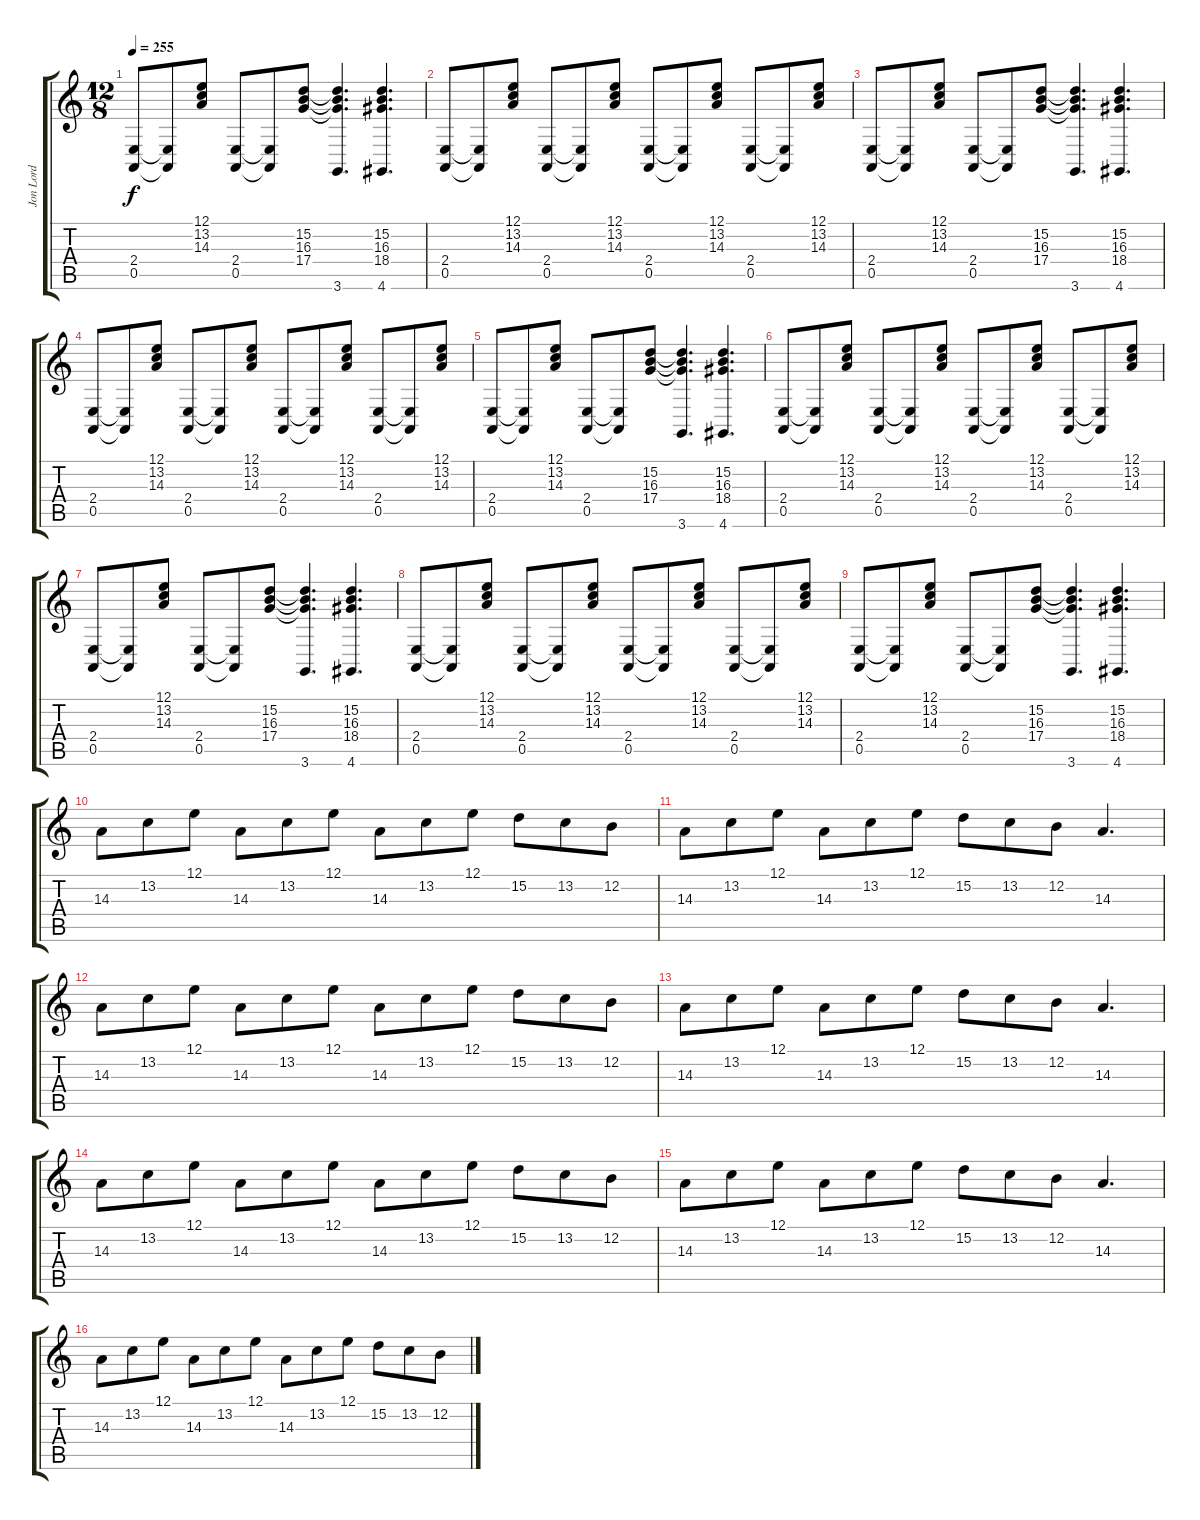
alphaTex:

\track ("Jon Lord" "Jon Lord") {instrument marimba}
\staff {score tabs}
\tuning (E4 B3 G3 D3 A2 E2) {hide}
\ts (12 8)
\tempo 255
\clef g2
\ks c
(2.4 0.5).8{dy f} (2.4{t} 0.5{t}).8 (12.1 13.2 14.3).8 (2.4 0.5).8 (2.4{t} 0.5{t}).8 (15.2 16.3 17.4).8 (15.2{t} 16.3{t} 17.4{t} 3.6).4{d} (15.2 16.3 18.4 4.6).4{d} |
(2.4 0.5).8 (2.4{t} 0.5{t}).8 (12.1 13.2 14.3).8 (2.4 0.5).8 (2.4{t} 0.5{t}).8 (12.1 13.2 14.3).8 (2.4 0.5).8 (2.4{t} 0.5{t}).8 (12.1 13.2 14.3).8 (2.4 0.5).8 (2.4{t} 0.5{t}).8 (12.1 13.2 14.3).8 |
(2.4 0.5).8 (2.4{t} 0.5{t}).8 (12.1 13.2 14.3).8 (2.4 0.5).8 (2.4{t} 0.5{t}).8 (15.2 16.3 17.4).8 (15.2{t} 16.3{t} 17.4{t} 3.6).4{d} (15.2 16.3 18.4 4.6).4{d} |
(2.4 0.5).8 (2.4{t} 0.5{t}).8 (12.1 13.2 14.3).8 (2.4 0.5).8 (2.4{t} 0.5{t}).8 (12.1 13.2 14.3).8 (2.4 0.5).8 (2.4{t} 0.5{t}).8 (12.1 13.2 14.3).8 (2.4 0.5).8 (2.4{t} 0.5{t}).8 (12.1 13.2 14.3).8 |
(2.4 0.5).8 (2.4{t} 0.5{t}).8 (12.1 13.2 14.3).8 (2.4 0.5).8 (2.4{t} 0.5{t}).8 (15.2 16.3 17.4).8 (15.2{t} 16.3{t} 17.4{t} 3.6).4{d} (15.2 16.3 18.4 4.6).4{d} |
(2.4 0.5).8 (2.4{t} 0.5{t}).8 (12.1 13.2 14.3).8 (2.4 0.5).8 (2.4{t} 0.5{t}).8 (12.1 13.2 14.3).8 (2.4 0.5).8 (2.4{t} 0.5{t}).8 (12.1 13.2 14.3).8 (2.4 0.5).8 (2.4{t} 0.5{t}).8 (12.1 13.2 14.3).8 |
(2.4 0.5).8 (2.4{t} 0.5{t}).8 (12.1 13.2 14.3).8 (2.4 0.5).8 (2.4{t} 0.5{t}).8 (15.2 16.3 17.4).8 (15.2{t} 16.3{t} 17.4{t} 3.6).4{d} (15.2 16.3 18.4 4.6).4{d} |
(2.4 0.5).8 (2.4{t} 0.5{t}).8 (12.1 13.2 14.3).8 (2.4 0.5).8 (2.4{t} 0.5{t}).8 (12.1 13.2 14.3).8 (2.4 0.5).8 (2.4{t} 0.5{t}).8 (12.1 13.2 14.3).8 (2.4 0.5).8 (2.4{t} 0.5{t}).8 (12.1 13.2 14.3).8 |
(2.4 0.5).8 (2.4{t} 0.5{t}).8 (12.1 13.2 14.3).8 (2.4 0.5).8 (2.4{t} 0.5{t}).8 (15.2 16.3 17.4).8 (15.2{t} 16.3{t} 17.4{t} 3.6).4{d} (15.2 16.3 18.4 4.6).4{d} |
14.3.8 13.2.8 12.1.8 14.3.8 13.2.8 12.1.8 14.3.8 13.2.8 12.1.8 15.2.8 13.2.8 12.2.8 |
14.3.8 13.2.8 12.1.8 14.3.8 13.2.8 12.1.8 15.2.8 13.2.8 12.2.8 14.3.4{d} |
14.3.8 13.2.8 12.1.8 14.3.8 13.2.8 12.1.8 14.3.8 13.2.8 12.1.8 15.2.8 13.2.8 12.2.8 |
14.3.8 13.2.8 12.1.8 14.3.8 13.2.8 12.1.8 15.2.8 13.2.8 12.2.8 14.3.4{d} |
14.3.8 13.2.8 12.1.8 14.3.8 13.2.8 12.1.8 14.3.8 13.2.8 12.1.8 15.2.8 13.2.8 12.2.8 |
14.3.8 13.2.8 12.1.8 14.3.8 13.2.8 12.1.8 15.2.8 13.2.8 12.2.8 14.3.4{d} |
14.3.8 13.2.8 12.1.8 14.3.8 13.2.8 12.1.8 14.3.8 13.2.8 12.1.8 15.2.8 13.2.8 12.2.8
